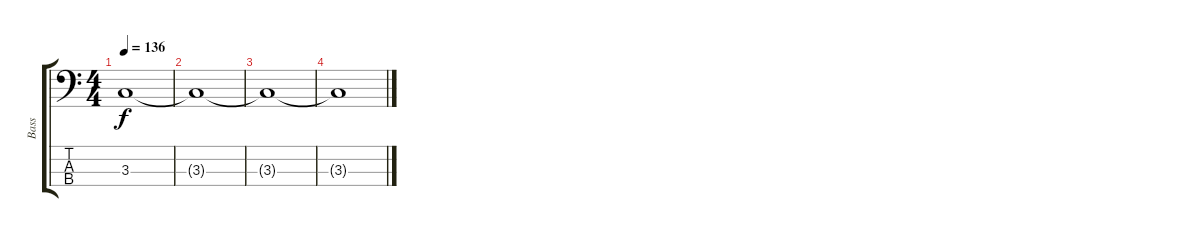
\track ("Bass" "Bass") {instrument electricbassfinger}
\staff {score tabs}
\tuning (G2 D2 A1 E1) {hide}
\ts (4 4)
\tempo 136
\clef f4
\ks c
3.3{t}.1{dy f} |
3.3{t}.1 |
3.3{t}.1 |
3.3{t}.1{volume 0}
